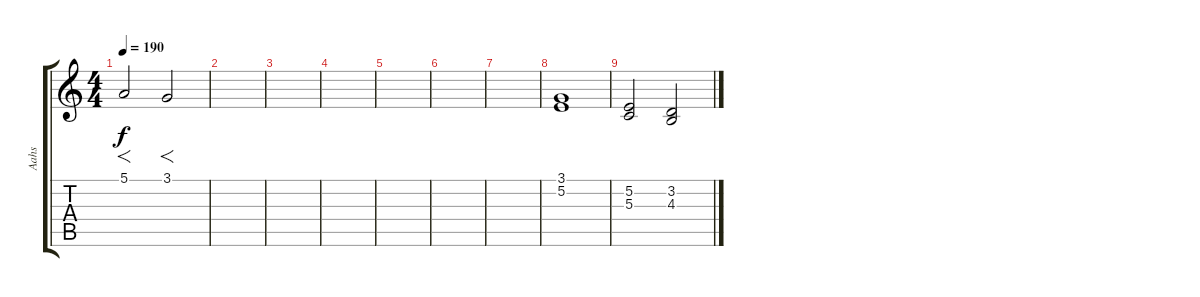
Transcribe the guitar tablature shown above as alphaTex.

\track ("Aahs" "Aahs") {instrument choiraahs}
\staff {score tabs}
\tuning (E4 B3 G3 D3 A2 E2) {hide}
\ts (4 4)
\tempo 190
\clef g2
\ks c
5.1.2{f dy f} 3.1.2{f} |
|
|
|
|
|
|
(3.1 5.2).1 |
(5.2 5.3).2 (3.2 4.3).2
